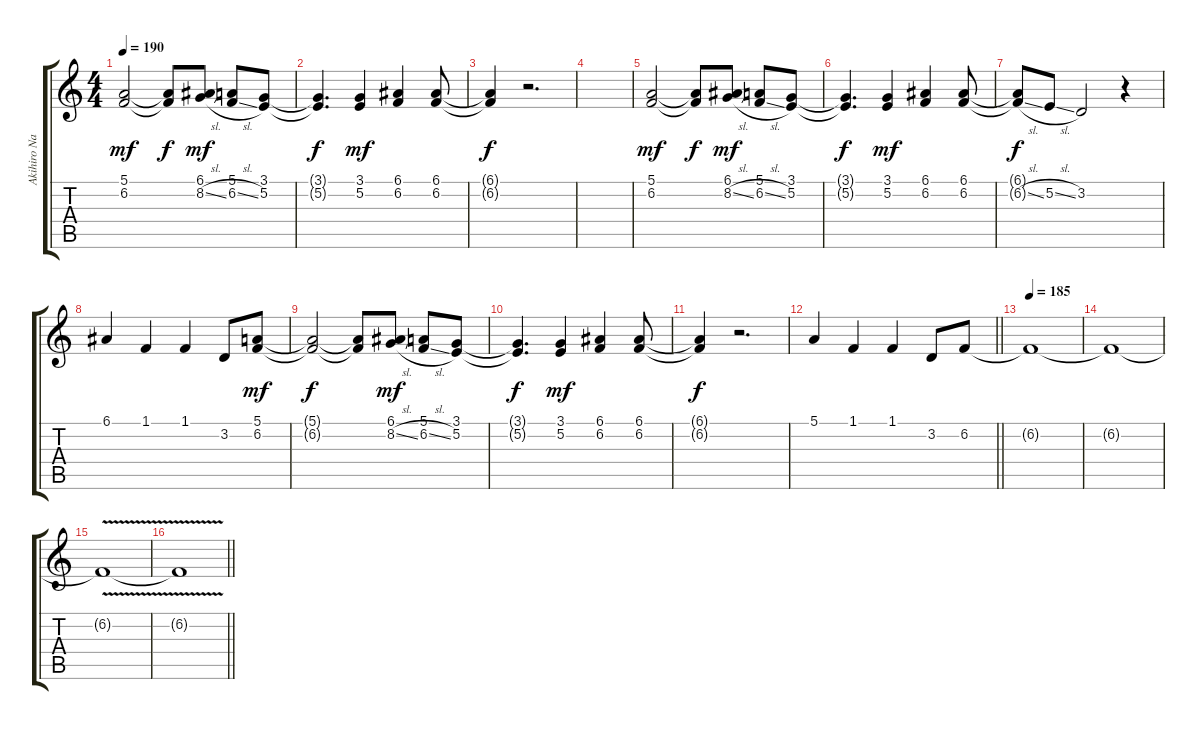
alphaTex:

\track ("Akihiro Nanba" "Akihiro Na") {instrument bassoon}
\staff {score tabs}
\tuning (E4 B3 G3 D3 A2 E2) {hide}
\ts (4 4)
\tempo 190
\clef g2
\ks c
(5.1 6.2).2{dy mf} (5.1{t} 6.2{t}).8{dy f} (6.1 8.2{sl}).8{dy mf} (5.1 6.2{sl}).8 (3.1 5.2).8 |
(3.1{t} 5.2{t}).4{d dy f} (3.1 5.2).4{dy mf} (6.1 6.2).4 (6.1 6.2).8 |
(6.1{t} 6.2{t}).4{dy f} r.2{d} |
|
(5.1 6.2).2{dy mf} (5.1{t} 6.2{t}).8{dy f} (6.1 8.2{sl}).8{dy mf} (5.1 6.2{sl}).8 (3.1 5.2).8 |
(3.1{t} 5.2{t}).4{d dy f} (3.1 5.2).4{dy mf} (6.1 6.2).4 (6.1 6.2).8 |
(6.1{t} 6.2{sl t}).8{dy f} 5.2{sl}.8 3.2.2 r.4 |
6.1.4 1.1.4 1.1.4 3.2.8 (5.1 6.2).8{dy mf} |
(5.1{t} 6.2{t}).2{dy f} (5.1{t} 6.2{t}).8 (6.1 8.2{sl}).8{dy mf} (5.1 6.2{sl}).8 (3.1 5.2).8 |
(3.1{t} 5.2{t}).4{d dy f} (3.1 5.2).4{dy mf} (6.1 6.2).4 (6.1 6.2).8 |
(6.1{t} 6.2{t}).4{dy f} r.2{d} |
\barLineRight lightlight
5.1.4 1.1.4 1.1.4 3.2.8 6.2.8 |
\section ("" "")
\tempo 185
6.2{t}.1 |
6.2{t}.1 |
6.2{v t}.1 |
\barLineRight lightlight
6.2{t}.1
